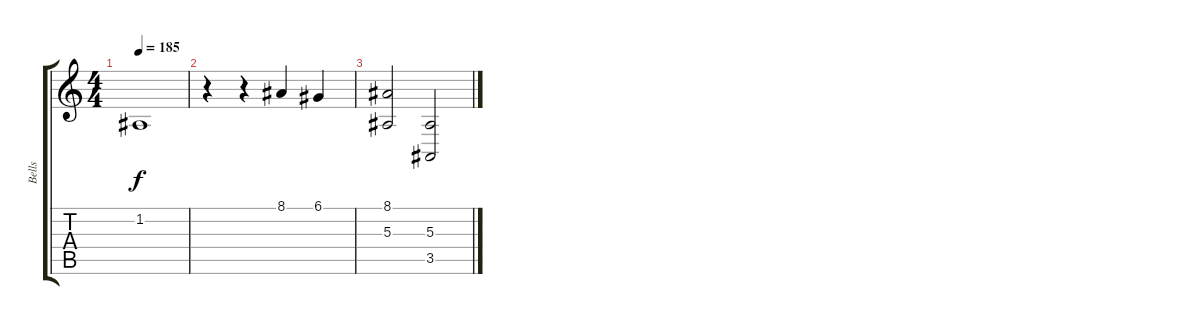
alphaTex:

\track ("Bells" "Bells") {instrument tubularbells}
\staff {score tabs}
\tuning (D4 A3 F3 C3 G2 D2) {hide}
\ts (4 4)
\tempo 185
\clef g2
\ks c
1.2.1{dy f} |
r.4 r.4 8.1.4 6.1.4 |
(8.1 5.3).2 (5.3 3.5).2
